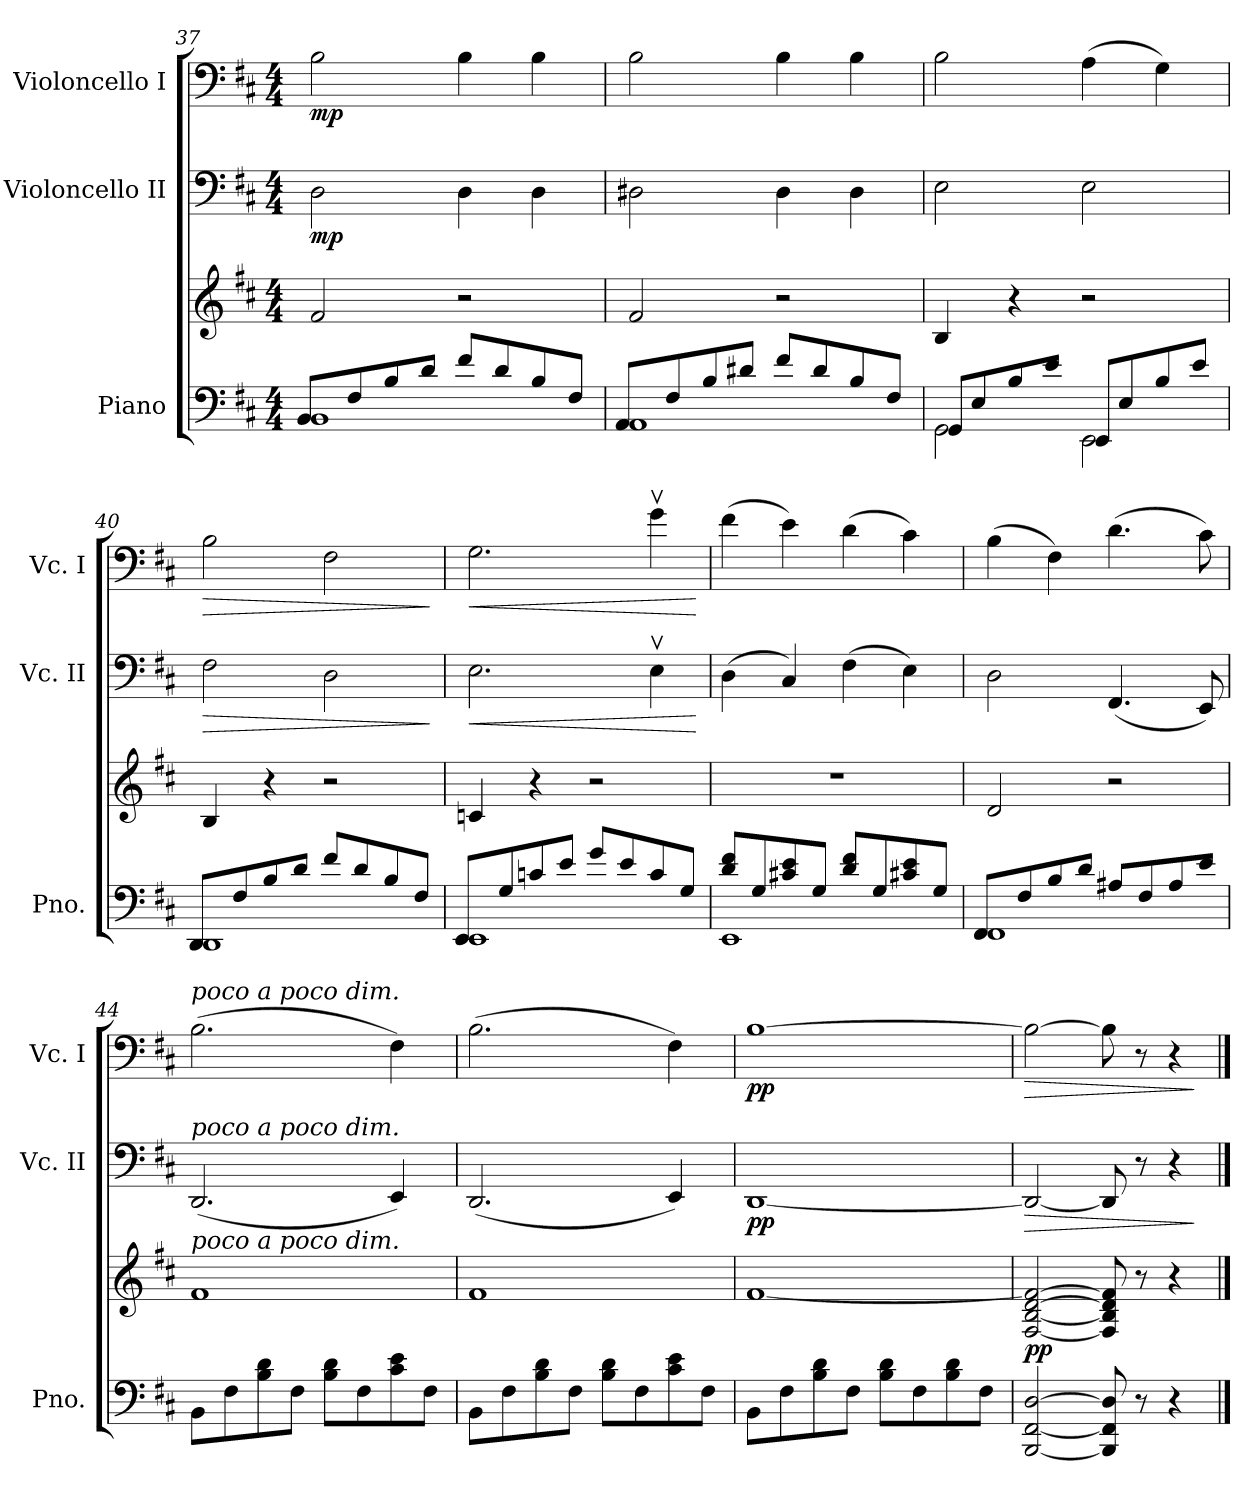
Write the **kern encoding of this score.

**kern	**kern	**dynam	**kern	**dynam	**kern	**dynam
*part3	*part3	*part3	*part2	*part2	*part1	*part1
*staff4	*staff3	*staff3/4	*staff2	*staff2	*staff1	*staff1
*I"Piano	*	*	*I"Violoncello II	*	*I"Violoncello I	*
*I'Pno.	*	*	*I'Vc. II	*	*I'Vc. I	*
*clefF4	*clefG2	*	*clefF4	*	*clefF4	*
*k[f#c#]	*k[f#c#]	*	*k[f#c#]	*	*k[f#c#]	*
*M4/4	*M4/4	*	*M4/4	*	*M4/4	*
=37	=37	=37	=37	=37	=37	=37
*^	*	*	*	*	*	*
*	*^	*	*	*	*	*	*
!	!	!	!	!	!	!LO:DY:b	!	!LO:DY:b
1rbyy	1BB	8BB/L	2f#/	.	2D\	mp	2B\	mp
.	.	8F#/	.	.	.	.	.	.
.	.	8B/	.	.	.	.	.	.
.	.	8d/J	.	.	.	.	.	.
.	.	8f#/L	2r	.	4D\	.	4B\	.
.	.	8d/	.	.	.	.	.	.
.	.	8B/	.	.	4D\	.	4B\	.
.	.	8F#/J	.	.	.	.	.	.
=38	=38	=38	=38	=38	=38	=38	=38	=38
1rbyy	1AA	8AA/L	2f#/	.	2D#X\	.	2B\	.
.	.	8F#/	.	.	.	.	.	.
.	.	8B/	.	.	.	.	.	.
.	.	8d#X/J	.	.	.	.	.	.
.	.	8f#/L	2r	.	4D#\	.	4B\	.
.	.	8d#/	.	.	.	.	.	.
.	.	8B/	.	.	4D#\	.	4B\	.
.	.	8F#/J	.	.	.	.	.	.
!!LO:LB:g=z
=39	=39	=39	=39	=39	=39	=39	=39	=39
1rbyy	2GG\	8GG/L	4B/	.	2E\	.	2B\	.
.	.	8E/	.	.	.	.	.	.
.	.	8B/	4r	.	.	.	.	.
.	.	8e/J	.	.	.	.	.	.
.	2EE\	8EE/L	2r	.	2E\	.	(4A\	.
.	.	8E/	.	.	.	.	.	.
.	.	8B/	.	.	.	.	4G\)	.
.	.	8e/J	.	.	.	.	.	.
=40	=40	=40	=40	=40	=40	=40	=40	=40
!	!	!	!	!	!	!LO:HP:b	!	!LO:HP:b
1rbyy	1DD	8DD/L	4B/	.	2F#\	>	2B\	>
.	.	8F#/	.	.	.	.	.	.
.	.	8B/	4r	.	.	.	.	.
.	.	8d/J	.	.	.	.	.	.
.	.	8f#/L	2r	.	2D\	.	2F#\	.
.	.	8d/	.	.	.	.	.	.
.	.	8B/	.	.	.	.	.	.
.	.	8F#/J	.	.	.	.	.	.
*v	*v	*v	*	*	*	*	*	*
.	.	.	.	]	.	]
=41	=41	=41	=41	=41	=41	=41
*^	*	*	*	*	*	*
*	*^	*	*	*	*	*	*
!	!	!	!	!	!	!LO:HP:b	!	!LO:HP:b
1rbyy	1EE	8EE/L	4cn/	.	2.E\	<	2.G\	<
.	.	8G/	.	.	.	.	.	.
.	.	8cn/	4r	.	.	.	.	.
.	.	8e/J	.	.	.	.	.	.
.	.	8g/L	2r	.	.	.	.	.
.	.	8e/	.	.	.	.	.	.
.	.	8c/	.	.	4Ev\	.	4gv\	.
.	.	8G/J	.	.	.	.	.	.
*v	*v	*v	*	*	*	*	*	*
.	.	.	.	[	.	[
!!LO:PB:g=z
=42	=42	=42	=42	=42	=42	=42
*^	*	*	*	*	*	*
*	*^	*	*	*	*	*	*
1rbyy	1EE	8d/ 8f#/L	1r	.	(4D\	.	(4f#\	.
.	.	8G/	.	.	.	.	.	.
.	.	8c#X/ 8e/	.	.	4C#/)	.	4e\)	.
.	.	8G/J	.	.	.	.	.	.
.	.	8d/ 8f#/L	.	.	(4F#\	.	(4d\	.
.	.	8G/	.	.	.	.	.	.
.	.	8c#X/ 8e/	.	.	4E\)	.	4c#\)	.
.	.	8G/J	.	.	.	.	.	.
=43	=43	=43	=43	=43	=43	=43	=43	=43
1rbyy	1FF#	8FF#/L	2d/	.	2D\	.	(4B\	.
.	.	8F#/	.	.	.	.	.	.
.	.	8B/	.	.	.	.	4F#\)	.
.	.	8d/J	.	.	.	.	.	.
.	.	8A#X/L	2r	.	(4.FF#/	.	(4.d\	.
.	.	8F#/	.	.	.	.	.	.
.	.	8A#/	.	.	.	.	.	.
.	.	8e/J	.	.	8EE/)	.	8c#\)	.
=44	=44	=44	=44	=44	=44	=44	=44	=44
!	!	!	!	!	!	!	!LO:TX:a:i:t=poco a poco dim.	!
!	!	!	!	!	!LO:TX:a:i:t=poco a poco dim.	!	!	!
!	!	!	!LO:TX:a:i:t=poco a poco dim.	!	!	!	!	!
*v	*v	*v	*	*	*	*	*	*
8BB\L	1f#	.	(2.DD/	.	(2.B\	.
8F#\	.	.	.	.	.	.
8B\ 8d\	.	.	.	.	.	.
8F#\J	.	.	.	.	.	.
8B\ 8d\L	.	.	.	.	.	.
8F#\	.	.	.	.	.	.
8c#\ 8e\	.	.	4EE/)	.	4F#\)	.
8F#\J	.	.	.	.	.	.
=45	=45	=45	=45	=45	=45	=45
8BB\L	1f#	.	(2.DD/	.	(2.B\	.
8F#\	.	.	.	.	.	.
8B\ 8d\	.	.	.	.	.	.
8F#\J	.	.	.	.	.	.
8B\ 8d\L	.	.	.	.	.	.
8F#\	.	.	.	.	.	.
8c#\ 8e\	.	.	4EE/)	.	4F#\)	.
8F#\J	.	.	.	.	.	.
!!LO:LB:g=z
=46	=46	=46	=46	=46	=46	=46
!	!	!	!	!LO:DY:b	!	!LO:DY:b
8BB\L	[1f#	.	[1DD	pp	[1B	pp
8F#\	.	.	.	.	.	.
8B\ 8d\	.	.	.	.	.	.
8F#\J	.	.	.	.	.	.
8B\ 8d\L	.	.	.	.	.	.
8F#\	.	.	.	.	.	.
8B\ 8d\	.	.	.	.	.	.
8F#\J	.	.	.	.	.	.
=47	=47	=47	=47	=47	=47	=47
!	!	!LO:DY:a=2	!	!LO:HP:b	!	!LO:HP:b
[2BBB/ [2FF#/ [2D/	[2F#/ [2B/ [2d/ 2f#/_	pp	2DD/_	>	2B\_	>
8BBB/] 8FF#/] 8D/]	8F#/] 8B/] 8d/] 8f#/]	.	8DD/]	.	8B\]	.
8r	8r	.	8r	.	8r	.
4r	4r	.	4r	.	4r	.
.	.	.	.	]	.	]
==	==	==	==	==	==	==
*-	*-	*-	*-	*-	*-	*-
